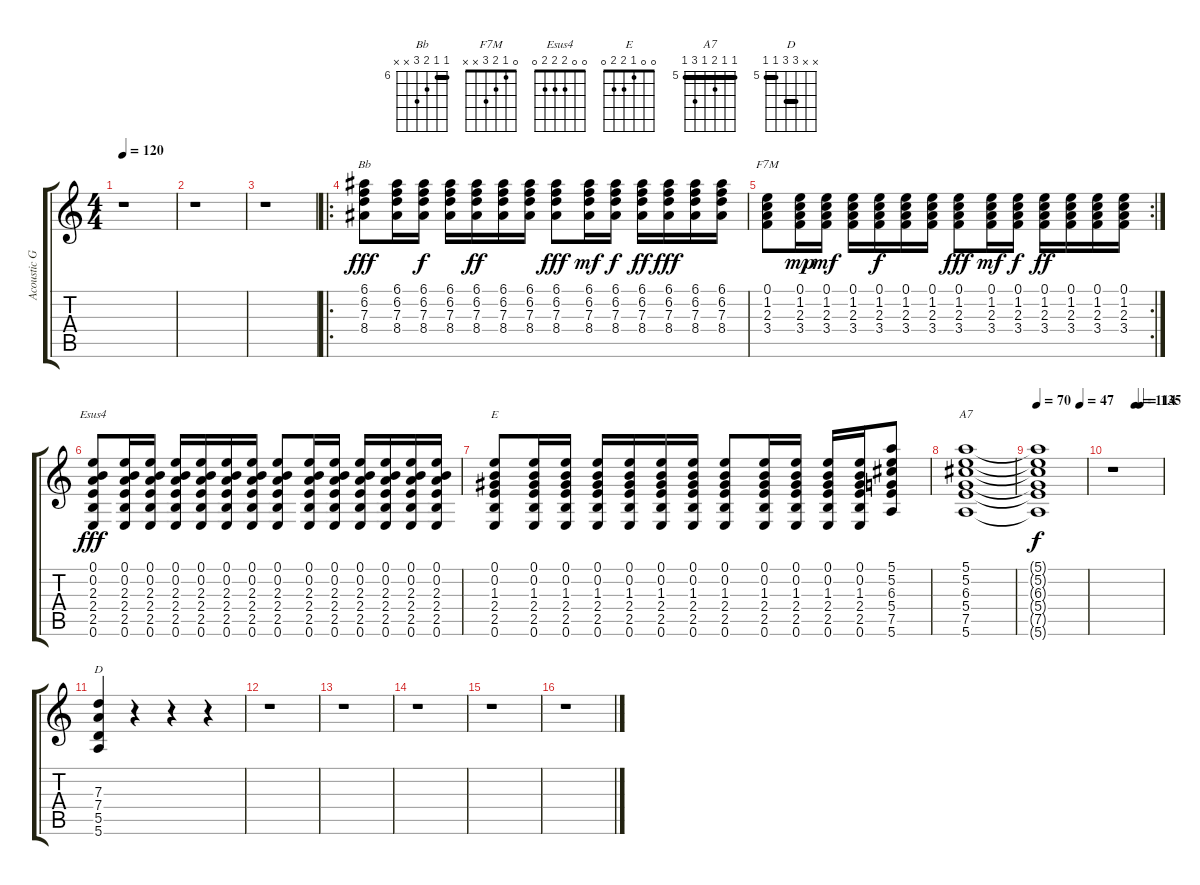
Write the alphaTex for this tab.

\track ("Acoustic Guitar (rhythm)" "Acoustic G") {instrument acousticguitarnylon}
\staff {score tabs}
\tuning (E4 B3 G3 D3 A2 E2) {hide}
\chord ("Bb" 6 6 7 8 x x) {firstfret 6 barre 6}
\chord ("F7M" 0 1 2 3 x x)
\chord ("Esus4" 0 0 2 2 2 0)
\chord ("E" 0 0 1 2 2 0)
\chord ("A7" 5 5 6 5 7 5) {firstfret 5 barre 5}
\chord ("D" x x 7 7 5 5) {firstfret 5 barre (5 7)}
\ts (4 4)
\tempo 120
\clef g2
\ks c
r.1{dy f} |
r.1 |
r.1 |
\ro
(6.1 6.2 7.3 8.4).8{ch "Bb" dy fff volume 8 balance 0 instrument acousticguitarsteel} (6.1 6.2 7.3 8.4).16 (6.1 6.2 7.3 8.4).16{dy f} (6.1 6.2 7.3 8.4).16 (6.1 6.2 7.3 8.4).16{dy ff} (6.1 6.2 7.3 8.4).16 (6.1 6.2 7.3 8.4).16 (6.1 6.2 7.3 8.4).8{dy fff} (6.1 6.2 7.3 8.4).16{dy mf} (6.1 6.2 7.3 8.4).16{dy f} (6.1 6.2 7.3 8.4).16{dy ff} (6.1 6.2 7.3 8.4).16{dy fff} (6.1 6.2 7.3 8.4).16 (6.1 6.2 7.3 8.4).16 |
\rc 2
(0.1 1.2 2.3 3.4).8{ch "F7M"} (0.1 1.2 2.3 3.4).16{dy mp} (0.1 1.2 2.3 3.4).16{dy mf} (0.1 1.2 2.3 3.4).16 (0.1 1.2 2.3 3.4).16{dy f} (0.1 1.2 2.3 3.4).16 (0.1 1.2 2.3 3.4).16 (0.1 1.2 2.3 3.4).8{dy fff} (0.1 1.2 2.3 3.4).16{dy mf} (0.1 1.2 2.3 3.4).16{dy f} (0.1 1.2 2.3 3.4).16{dy ff} (0.1 1.2 2.3 3.4).16 (0.1 1.2 2.3 3.4).16 (0.1 1.2 2.3 3.4).16 |
(0.1 0.2 2.3 2.4 2.5 0.6).8{ch "Esus4" dy fff} (0.1 0.2 2.3 2.4 2.5 0.6).16 (0.1 0.2 2.3 2.4 2.5 0.6).16 (0.1 0.2 2.3 2.4 2.5 0.6).16 (0.1 0.2 2.3 2.4 2.5 0.6).16 (0.1 0.2 2.3 2.4 2.5 0.6).16 (0.1 0.2 2.3 2.4 2.5 0.6).16 (0.1 0.2 2.3 2.4 2.5 0.6).8 (0.1 0.2 2.3 2.4 2.5 0.6).16 (0.1 0.2 2.3 2.4 2.5 0.6).16 (0.1 0.2 2.3 2.4 2.5 0.6).16 (0.1 0.2 2.3 2.4 2.5 0.6).16 (0.1 0.2 2.3 2.4 2.5 0.6).16 (0.1 0.2 2.3 2.4 2.5 0.6).16 |
(0.1 0.2 1.3 2.4 2.5 0.6).8{ch "E"} (0.1 0.2 1.3 2.4 2.5 0.6).16 (0.1 0.2 1.3 2.4 2.5 0.6).16 (0.1 0.2 1.3 2.4 2.5 0.6).16 (0.1 0.2 1.3 2.4 2.5 0.6).16 (0.1 0.2 1.3 2.4 2.5 0.6).16 (0.1 0.2 1.3 2.4 2.5 0.6).16 (0.1 0.2 1.3 2.4 2.5 0.6).8 (0.1 0.2 1.3 2.4 2.5 0.6).16 (0.1 0.2 1.3 2.4 2.5 0.6).16 (0.1 0.2 1.3 2.4 2.5 0.6).16 (0.1 0.2 1.3 2.4 2.5 0.6).16 (5.1 5.2 6.3 5.4 7.5 5.6).8 |
(5.1 5.2 6.3 5.4 7.5 5.6).1{ch "A7" volume 0} |
\tempo 70
\tempo (47 0.875)
(5.1{t} 5.2{t} 6.3{t} 5.4{t} 7.5{t} 5.6{t}).1{dy f} |
\tempo (114 0.4583333333333333)
\tempo (135 0.5625)
r.1 |
(7.3 7.4 5.5 5.6).4{ch "D" volume 16 balance 3} r.4 r.4 r.4 |
r.1 |
r.1 |
r.1 |
r.1 |
r.1
